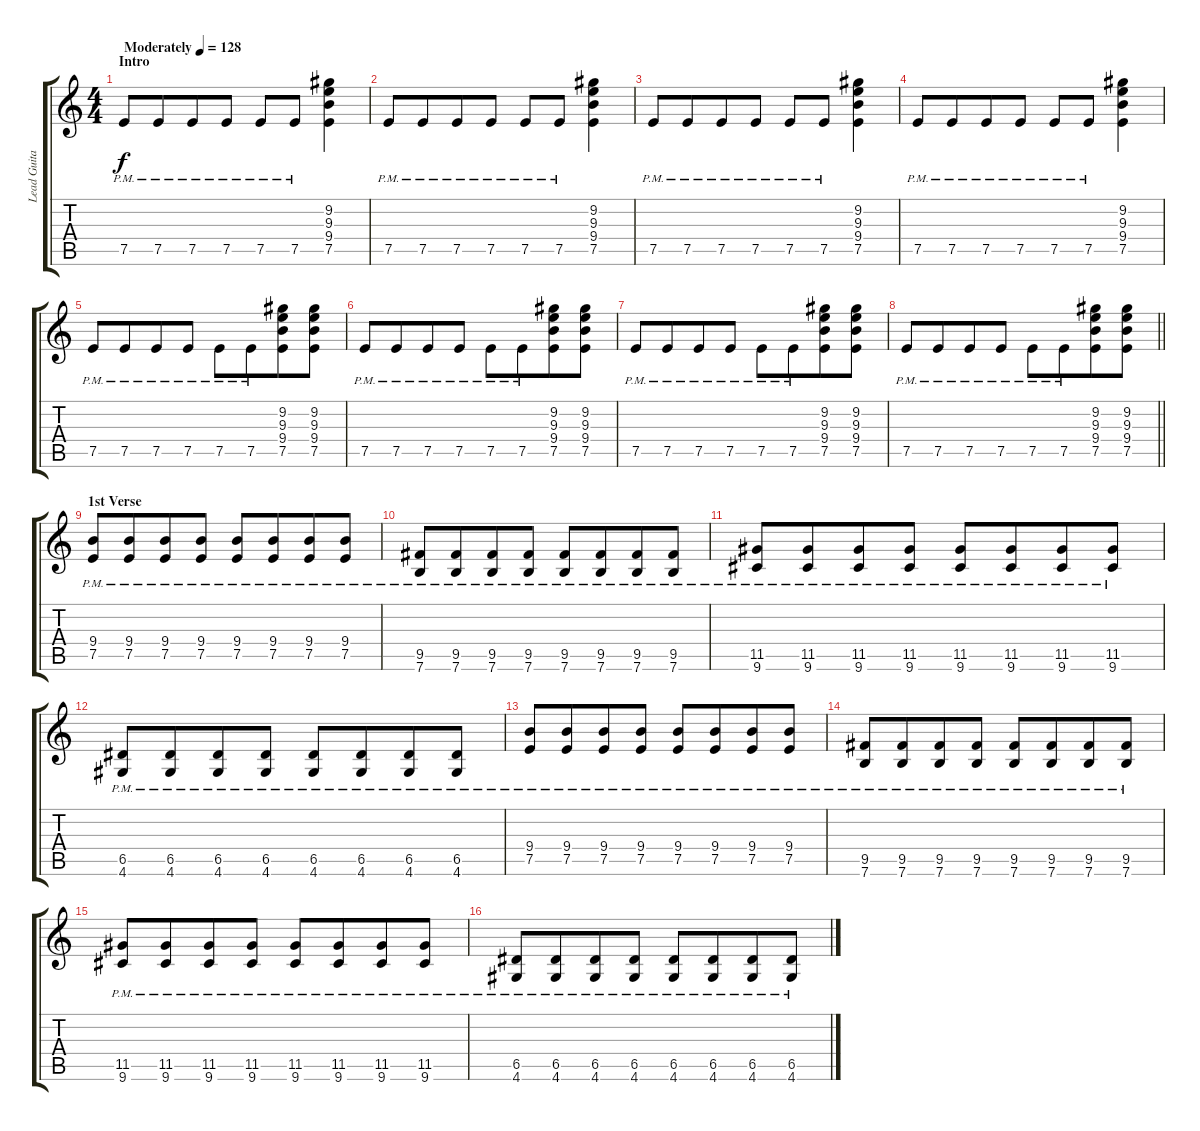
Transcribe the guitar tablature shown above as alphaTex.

\track ("Lead Guitar" "Lead Guita") {instrument distortionguitar}
\staff {score tabs}
\tuning (E4 B3 G3 D3 A2 E2) {hide}
\ts (4 4)
\section ("" "Intro")
\tempo (128 "Moderately")
\clef g2
\ks c
7.5{pm}.8{dy f instrument distortionguitar} 7.5{pm}.8{beam merge} 7.5{pm}.8 7.5{pm}.8 7.5{pm}.8 7.5{pm}.8 (9.2 9.3 9.4 7.5).4 |
7.5{pm}.8 7.5{pm}.8{beam merge} 7.5{pm}.8 7.5{pm}.8 7.5{pm}.8 7.5{pm}.8 (9.2 9.3 9.4 7.5).4 |
7.5{pm}.8 7.5{pm}.8{beam merge} 7.5{pm}.8 7.5{pm}.8 7.5{pm}.8 7.5{pm}.8 (9.2 9.3 9.4 7.5).4 |
7.5{pm}.8 7.5{pm}.8{beam merge} 7.5{pm}.8 7.5{pm}.8 7.5{pm}.8 7.5{pm}.8 (9.2 9.3 9.4 7.5).4 |
7.5{pm}.8 7.5{pm}.8{beam merge} 7.5{pm}.8 7.5{pm}.8 7.5{pm}.8 7.5{pm}.8{beam merge} (9.2 9.3 9.4 7.5).8 (9.2 9.3 9.4 7.5).8 |
7.5{pm}.8 7.5{pm}.8{beam merge} 7.5{pm}.8 7.5{pm}.8 7.5{pm}.8 7.5{pm}.8{beam merge} (9.2 9.3 9.4 7.5).8 (9.2 9.3 9.4 7.5).8 |
7.5{pm}.8 7.5{pm}.8{beam merge} 7.5{pm}.8 7.5{pm}.8 7.5{pm}.8 7.5{pm}.8{beam merge} (9.2 9.3 9.4 7.5).8 (9.2 9.3 9.4 7.5).8 |
\barLineRight lightlight
7.5{pm}.8 7.5{pm}.8{beam merge} 7.5{pm}.8 7.5{pm}.8 7.5{pm}.8 7.5{pm}.8{beam merge} (9.2 9.3 9.4 7.5).8 (9.2 9.3 9.4 7.5).8 |
\section ("" "1st Verse")
(9.4{pm} 7.5{pm}).8 (9.4{pm} 7.5{pm}).8{beam merge} (9.4{pm} 7.5{pm}).8 (9.4{pm} 7.5{pm}).8 (9.4{pm} 7.5{pm}).8 (9.4{pm} 7.5{pm}).8{beam merge} (9.4{pm} 7.5{pm}).8 (9.4{pm} 7.5{pm}).8 |
(9.5{pm} 7.6{pm}).8 (9.5{pm} 7.6{pm}).8{beam merge} (9.5{pm} 7.6{pm}).8 (9.5{pm} 7.6{pm}).8 (9.5{pm} 7.6{pm}).8 (9.5{pm} 7.6{pm}).8{beam merge} (9.5{pm} 7.6{pm}).8 (9.5{pm} 7.6{pm}).8 |
(11.5{pm} 9.6{pm}).8 (11.5{pm} 9.6{pm}).8{beam merge} (11.5{pm} 9.6{pm}).8 (11.5{pm} 9.6{pm}).8 (11.5{pm} 9.6{pm}).8 (11.5{pm} 9.6{pm}).8{beam merge} (11.5{pm} 9.6{pm}).8 (11.5{pm} 9.6{pm}).8 |
(6.5{pm} 4.6{pm}).8 (6.5{pm} 4.6{pm}).8{beam merge} (6.5{pm} 4.6{pm}).8 (6.5{pm} 4.6{pm}).8 (6.5{pm} 4.6{pm}).8 (6.5{pm} 4.6{pm}).8{beam merge} (6.5{pm} 4.6{pm}).8 (6.5{pm} 4.6{pm}).8 |
(9.4{pm} 7.5{pm}).8 (9.4{pm} 7.5{pm}).8{beam merge} (9.4{pm} 7.5{pm}).8 (9.4{pm} 7.5{pm}).8 (9.4{pm} 7.5{pm}).8 (9.4{pm} 7.5{pm}).8{beam merge} (9.4{pm} 7.5{pm}).8 (9.4{pm} 7.5{pm}).8 |
(9.5{pm} 7.6{pm}).8 (9.5{pm} 7.6{pm}).8{beam merge} (9.5{pm} 7.6{pm}).8 (9.5{pm} 7.6{pm}).8 (9.5{pm} 7.6{pm}).8 (9.5{pm} 7.6{pm}).8{beam merge} (9.5{pm} 7.6{pm}).8 (9.5{pm} 7.6{pm}).8 |
(11.5{pm} 9.6{pm}).8 (11.5{pm} 9.6{pm}).8{beam merge} (11.5{pm} 9.6{pm}).8 (11.5{pm} 9.6{pm}).8 (11.5{pm} 9.6{pm}).8 (11.5{pm} 9.6{pm}).8{beam merge} (11.5{pm} 9.6{pm}).8 (11.5{pm} 9.6{pm}).8 |
(6.5{pm} 4.6{pm}).8 (6.5{pm} 4.6{pm}).8{beam merge} (6.5{pm} 4.6{pm}).8 (6.5{pm} 4.6{pm}).8 (6.5{pm} 4.6{pm}).8 (6.5{pm} 4.6{pm}).8{beam merge} (6.5{pm} 4.6{pm}).8 (6.5{pm} 4.6{pm}).8
